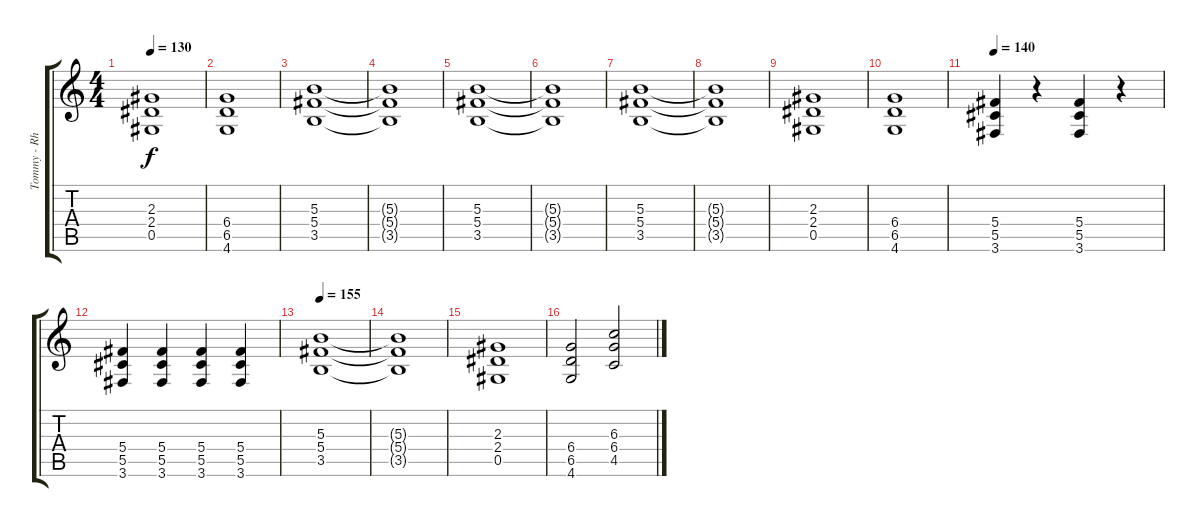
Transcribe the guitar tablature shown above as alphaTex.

\track ("Tommy - Rhythm Guitar" "Tommy - Rh") {instrument distortionguitar}
\staff {score tabs}
\tuning (Eb4 Bb3 Gb3 Db3 Ab2 Eb2) {hide}
\ts (4 4)
\tempo 130
\clef g2
\ks c
(2.3 2.4 0.5).1{dy f} |
(6.4 6.5 4.6).1 |
(5.3 5.4 3.5).1 |
(5.3{t} 5.4{t} 3.5{t}).1 |
(5.3 5.4 3.5).1 |
(5.3{t} 5.4{t} 3.5{t}).1 |
(5.3 5.4 3.5).1 |
(5.3{t} 5.4{t} 3.5{t}).1 |
(2.3 2.4 0.5).1 |
(6.4 6.5 4.6).1 |
\tempo 140
(5.4 5.5 3.6).4 r.4 (5.4 5.5 3.6).4 r.4 |
(5.4 5.5 3.6).4 (5.4 5.5 3.6).4 (5.4 5.5 3.6).4 (5.4 5.5 3.6).4 |
\tempo 155
(5.3 5.4 3.5).1 |
(5.3{t} 5.4{t} 3.5{t}).1 |
(2.3 2.4 0.5).1 |
(6.4 6.5 4.6).2 (6.3 6.4 4.5).2
